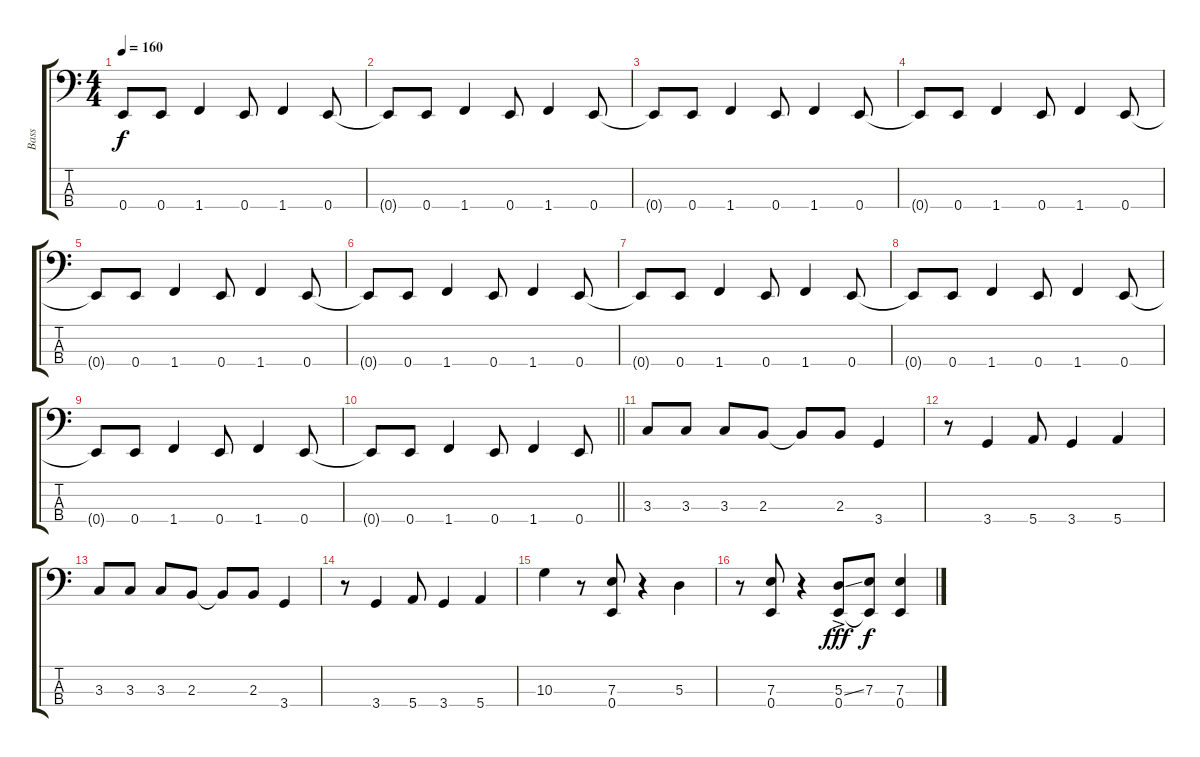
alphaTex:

\track ("Bass" "Bass") {instrument electricbasspick}
\staff {score tabs}
\tuning (G2 D2 A1 E1) {hide}
\ts (4 4)
\tempo 160
\clef f4
\ks c
0.4{t}.8{dy f} 0.4.8 1.4.4 0.4.8 1.4.4 0.4.8 |
0.4{t}.8 0.4.8 1.4.4 0.4.8 1.4.4 0.4.8 |
0.4{t}.8 0.4.8 1.4.4 0.4.8 1.4.4 0.4.8 |
0.4{t}.8 0.4.8 1.4.4 0.4.8 1.4.4 0.4.8 |
0.4{t}.8 0.4.8 1.4.4 0.4.8 1.4.4 0.4.8 |
0.4{t}.8 0.4.8 1.4.4 0.4.8 1.4.4 0.4.8 |
0.4{t}.8 0.4.8 1.4.4 0.4.8 1.4.4 0.4.8 |
0.4{t}.8 0.4.8 1.4.4 0.4.8 1.4.4 0.4.8 |
0.4{t}.8 0.4.8 1.4.4 0.4.8 1.4.4 0.4.8 |
\barLineRight lightlight
0.4{t}.8 0.4.8 1.4.4 0.4.8 1.4.4 0.4.8 |
3.3.8 3.3.8 3.3.8 2.3.8 2.3{t}.8 2.3.8 3.4.4 |
r.8 3.4.4 5.4.8 3.4.4 5.4.4 |
3.3.8 3.3.8 3.3.8 2.3.8 2.3{t}.8 2.3.8 3.4.4 |
r.8 3.4.4 5.4.8 3.4.4 5.4.4 |
10.3.4 r.8 (7.3 0.4).8 r.4 5.3.4 |
r.8 (7.3 0.4).8 r.4 (5.3{ss ac} 0.4).8{dy fff} (7.3 0.4{t}).8{dy f} (7.3 0.4).4
